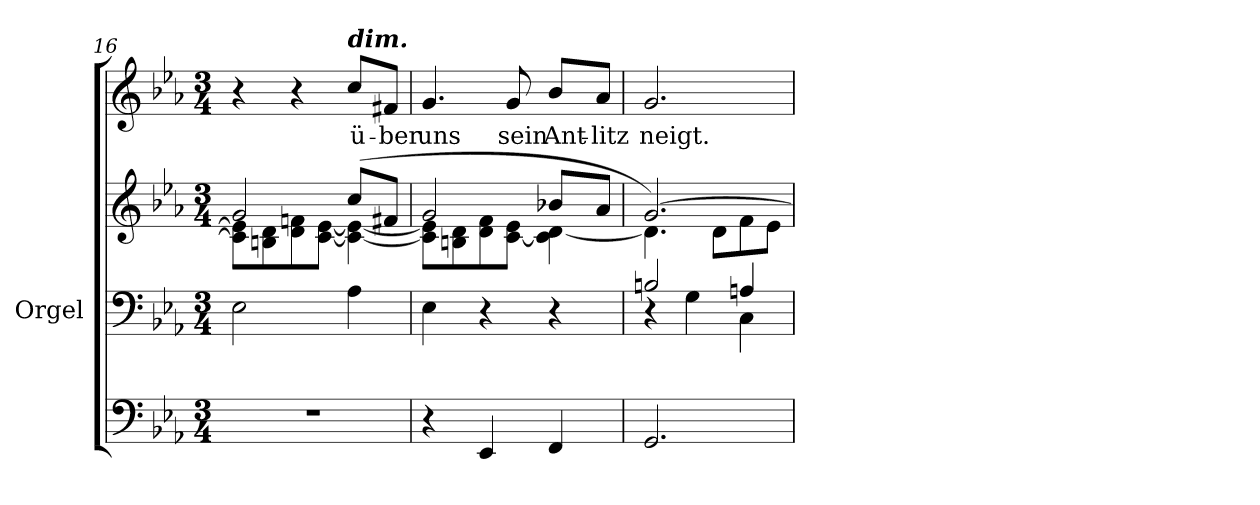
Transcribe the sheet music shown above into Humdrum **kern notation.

**kern	**kern	**kern	**kern	**text
*part3	*part2	*part2	*part1	*part1
*staff4	*staff3	*staff2	*staff1	*staff1
*	*I"Orgel	*	*	*
*	*I'Org.	*	*	*
*clefF4	*clefF4	*clefG2	*clefG2	*
*k[b-e-a-]	*k[b-e-a-]	*k[b-e-a-]	*k[b-e-a-]	*
*E-:	*E-:	*E-:	*E-:	*
*M3/4	*M3/4	*M3/4	*M3/4	*
=16	=16	=16	=16	=16
*	*	*^	*	*
2.r	2E-\	2g/	8c\] 8e-\]L	4r	.
.	.	.	8Bn\ 8d\	.	.
.	.	.	8d\ 8fn\	4r	.
.	.	.	[<8c\ [<8e-\J	.	.
!	!	!	!	!LO:TX:a:Bi:t=dim.	!
!	!	!	!	!	!LO:LY:b
.	4A-\	(>8cc/L	4c\_ 4e-\_	8cc/L	ü-
!	!	!	!	!	!LO:LY:b
.	.	8f#X/J	.	8f#X/J	-ber
=17	=17	=17	=17	=17	=17
!	!	!	!	!	!LO:LY:b
4r	4E-\	2g/	8c\] 8e-\]L	4.g/	uns
.	.	.	8Bn\ 8d\	.	.
4EE-/	4r	.	8d\ 8f\	.	.
!	!	!	!	!	!LO:LY:b
.	.	.	[<8c\ 8e-\J	8g/	sein
!	!	!	!	!	!LO:LY:b
4FF/	4r	8b-X/L	4c\] [<4d\	8b-/L	Ant-
!	!	!	!	!	!LO:LY:b
.	.	8a-/J	.	8a-/J	-litz
!!LO:LB:g=z
=18	=18	=18	=18	=18	=18
*	*^	*	*	*	*
!	!	!	!	!	!	!LO:LY:b
2.GG/	2Bn/	4rC	[>2.g/)	4.d\]	2.g/	neigt.
.	.	4G\	.	.	.	.
.	.	.	.	8d\L	.	.
.	4An/	4C\	.	8f\	.	.
.	.	.	.	8e-\J	.	.
*	*v	*v	*	*	*	*
*	*	*v	*v	*	*
=	=	=	=	=
*-	*-	*-	*-	*-
